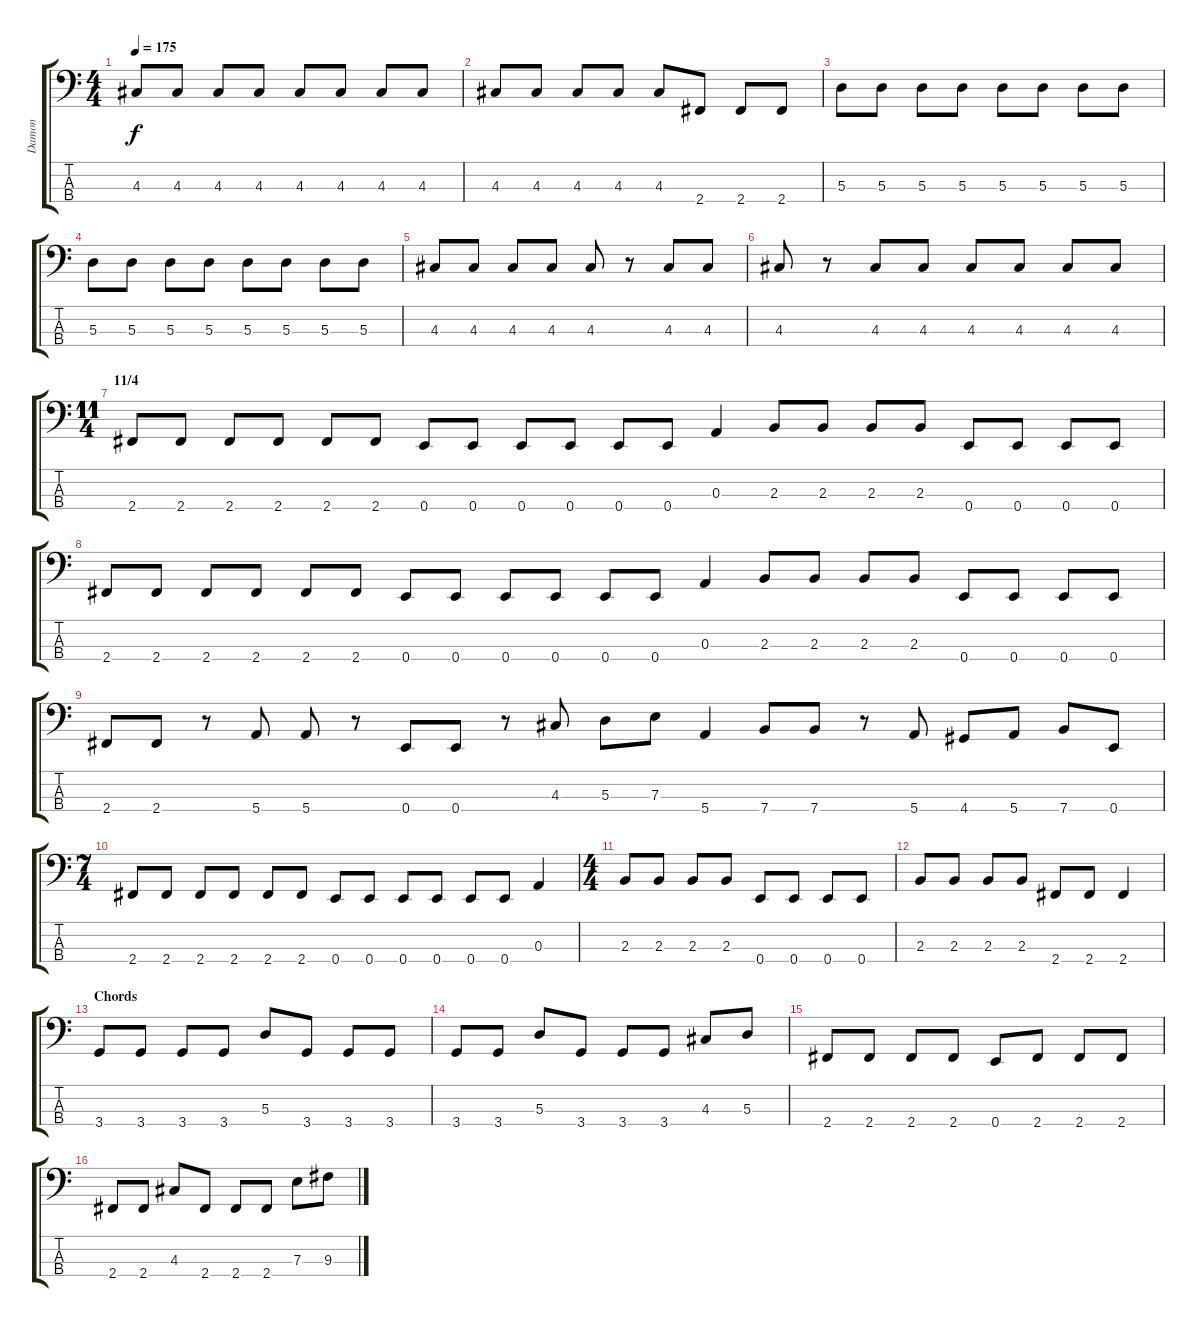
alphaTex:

\track ("Damon" "Damon") {instrument acousticbass}
\staff {score tabs}
\tuning (G2 D2 A1 E1) {hide}
\ts (4 4)
\tempo 175
\clef f4
\ks c
4.3.8{dy f} 4.3.8 4.3.8 4.3.8 4.3.8 4.3.8 4.3.8 4.3.8 |
4.3.8 4.3.8 4.3.8 4.3.8 4.3.8 2.4.8 2.4.8 2.4.8 |
5.3.8 5.3.8 5.3.8 5.3.8 5.3.8 5.3.8 5.3.8 5.3.8 |
5.3.8 5.3.8 5.3.8 5.3.8 5.3.8 5.3.8 5.3.8 5.3.8 |
4.3.8 4.3.8 4.3.8 4.3.8 4.3.8 r.8 4.3.8 4.3.8 |
4.3.8 r.8 4.3.8 4.3.8 4.3.8 4.3.8 4.3.8 4.3.8 |
\ts (11 4)
\section ("" "11/4")
2.4.8 2.4.8 2.4.8 2.4.8 2.4.8 2.4.8 0.4.8 0.4.8 0.4.8 0.4.8 0.4.8 0.4.8 0.3.4 2.3.8 2.3.8 2.3.8 2.3.8 0.4.8 0.4.8 0.4.8 0.4.8 |
2.4.8 2.4.8 2.4.8 2.4.8 2.4.8 2.4.8 0.4.8 0.4.8 0.4.8 0.4.8 0.4.8 0.4.8 0.3.4 2.3.8 2.3.8 2.3.8 2.3.8 0.4.8 0.4.8 0.4.8 0.4.8 |
2.4.8 2.4.8 r.8 5.4.8 5.4.8 r.8 0.4.8 0.4.8 r.8 4.3.8 5.3.8 7.3.8 5.4.4 7.4.8 7.4.8 r.8 5.4.8 4.4.8 5.4.8 7.4.8 0.4.8 |
\ts (7 4)
2.4.8 2.4.8 2.4.8 2.4.8 2.4.8 2.4.8 0.4.8 0.4.8 0.4.8 0.4.8 0.4.8 0.4.8 0.3.4 |
\ts (4 4)
2.3.8 2.3.8 2.3.8 2.3.8 0.4.8 0.4.8 0.4.8 0.4.8 |
2.3.8 2.3.8 2.3.8 2.3.8 2.4.8 2.4.8 2.4.4 |
\section ("" "Chords")
3.4.8 3.4.8 3.4.8 3.4.8 5.3.8 3.4.8 3.4.8 3.4.8 |
3.4.8 3.4.8 5.3.8 3.4.8 3.4.8 3.4.8 4.3.8 5.3.8 |
2.4.8 2.4.8 2.4.8 2.4.8 0.4.8 2.4.8 2.4.8 2.4.8 |
2.4.8 2.4.8 4.3.8 2.4.8 2.4.8 2.4.8 7.3.8 9.3.8
